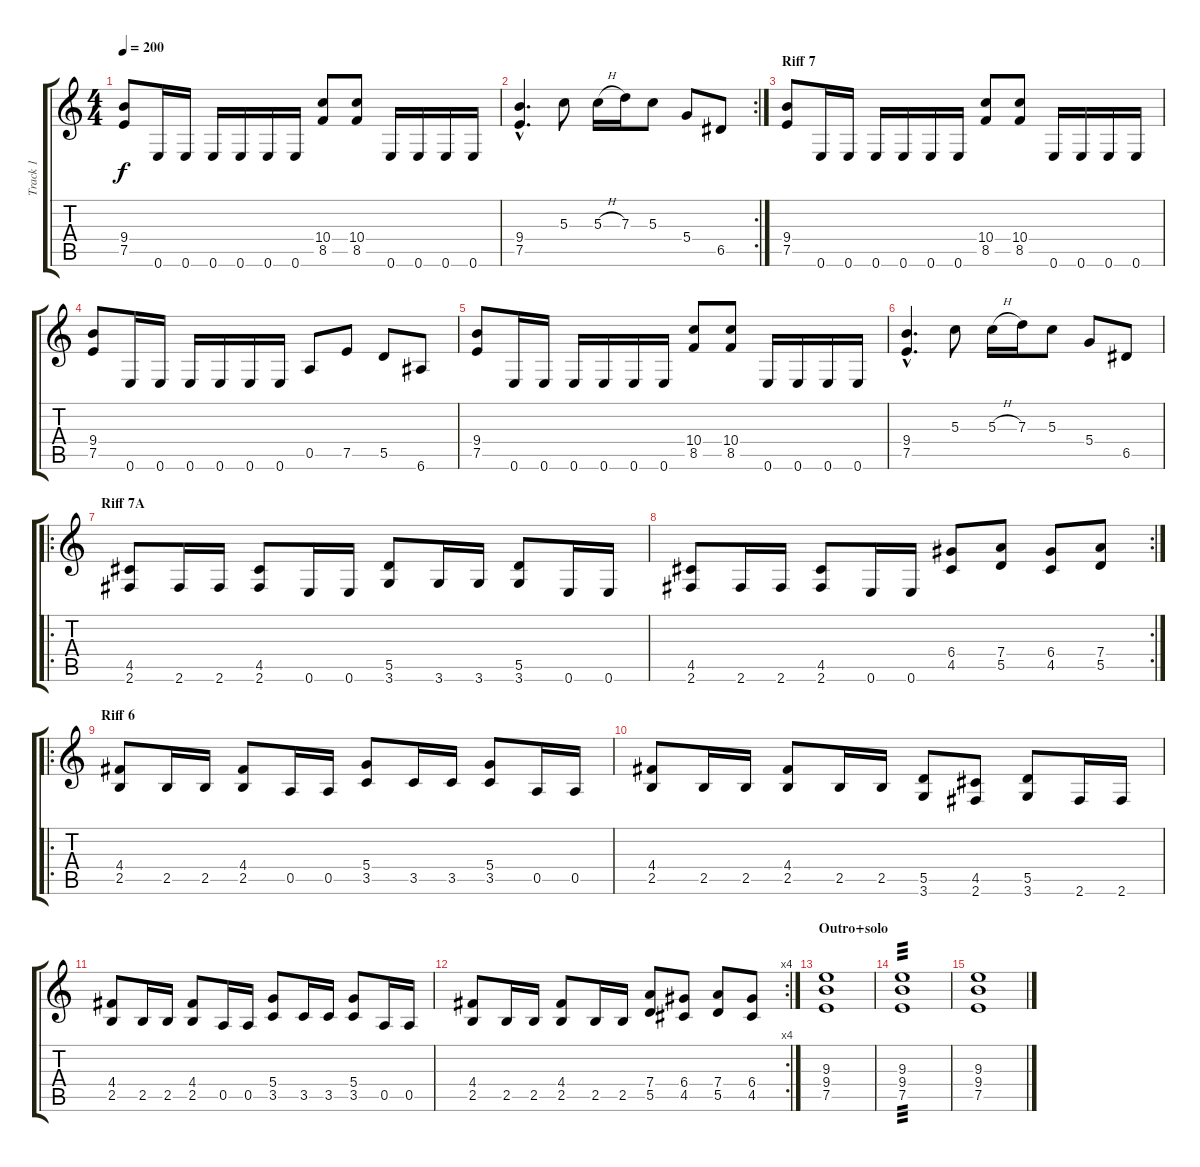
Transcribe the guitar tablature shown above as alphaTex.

\track ("Track 1" "Track 1") {instrument distortionguitar}
\staff {score tabs}
\tuning (E4 B3 G3 D3 A2 E2) {hide}
\ts (4 4)
\tempo 200
\clef g2
\ks c
(9.4 7.5).8{dy f} 0.6.16 0.6.16 0.6.16 0.6.16 0.6.16 0.6.16 (10.4 8.5).8 (10.4 8.5).8 0.6.16 0.6.16 0.6.16 0.6.16 |
\rc 2
(9.4{hac} 7.5{hac}).4{d} 5.3.8 5.3{h}.16 7.3.16 5.3.8 5.4.8 6.5.8 |
\section ("" "Riff 7")
(9.4 7.5).8 0.6.16 0.6.16 0.6.16 0.6.16 0.6.16 0.6.16 (10.4 8.5).8 (10.4 8.5).8 0.6.16 0.6.16 0.6.16 0.6.16 |
(9.4 7.5).8 0.6.16 0.6.16 0.6.16 0.6.16 0.6.16 0.6.16 0.5.8 7.5.8 5.5.8 6.6.8 |
(9.4 7.5).8 0.6.16 0.6.16 0.6.16 0.6.16 0.6.16 0.6.16 (10.4 8.5).8 (10.4 8.5).8 0.6.16 0.6.16 0.6.16 0.6.16 |
(9.4{hac} 7.5{hac}).4{d} 5.3.8 5.3{h}.16 7.3.16 5.3.8 5.4.8 6.5.8 |
\ro
\section ("" "Riff 7A")
(4.5 2.6).8 2.6.16 2.6.16 (4.5 2.6).8 0.6.16 0.6.16 (5.5 3.6).8 3.6.16 3.6.16 (5.5 3.6).8 0.6.16 0.6.16 |
\rc 2
(4.5 2.6).8 2.6.16 2.6.16 (4.5 2.6).8 0.6.16 0.6.16 (6.4 4.5).8 (7.4 5.5).8 (6.4 4.5).8 (7.4 5.5).8 |
\ro
\section ("" "Riff 6")
(4.4 2.5).8 2.5.16 2.5.16 (4.4 2.5).8 0.5.16 0.5.16 (5.4 3.5).8 3.5.16 3.5.16 (5.4 3.5).8 0.5.16 0.5.16 |
(4.4 2.5).8 2.5.16 2.5.16 (4.4 2.5).8 2.5.16 2.5.16 (5.5 3.6).8 (4.5 2.6).8 (5.5 3.6).8 2.6.16 2.6.16 |
(4.4 2.5).8 2.5.16 2.5.16 (4.4 2.5).8 0.5.16 0.5.16 (5.4 3.5).8 3.5.16 3.5.16 (5.4 3.5).8 0.5.16 0.5.16 |
\rc 4
(4.4 2.5).8 2.5.16 2.5.16 (4.4 2.5).8 2.5.16 2.5.16 (7.4 5.5).8 (6.4 4.5).8 (7.4 5.5).8 (6.4 4.5).8 |
\section ("" "Outro+solo")
(9.3 9.4 7.5).1 |
(9.3 9.4 7.5).1{tp 3} |
(9.3 9.4 7.5).1
